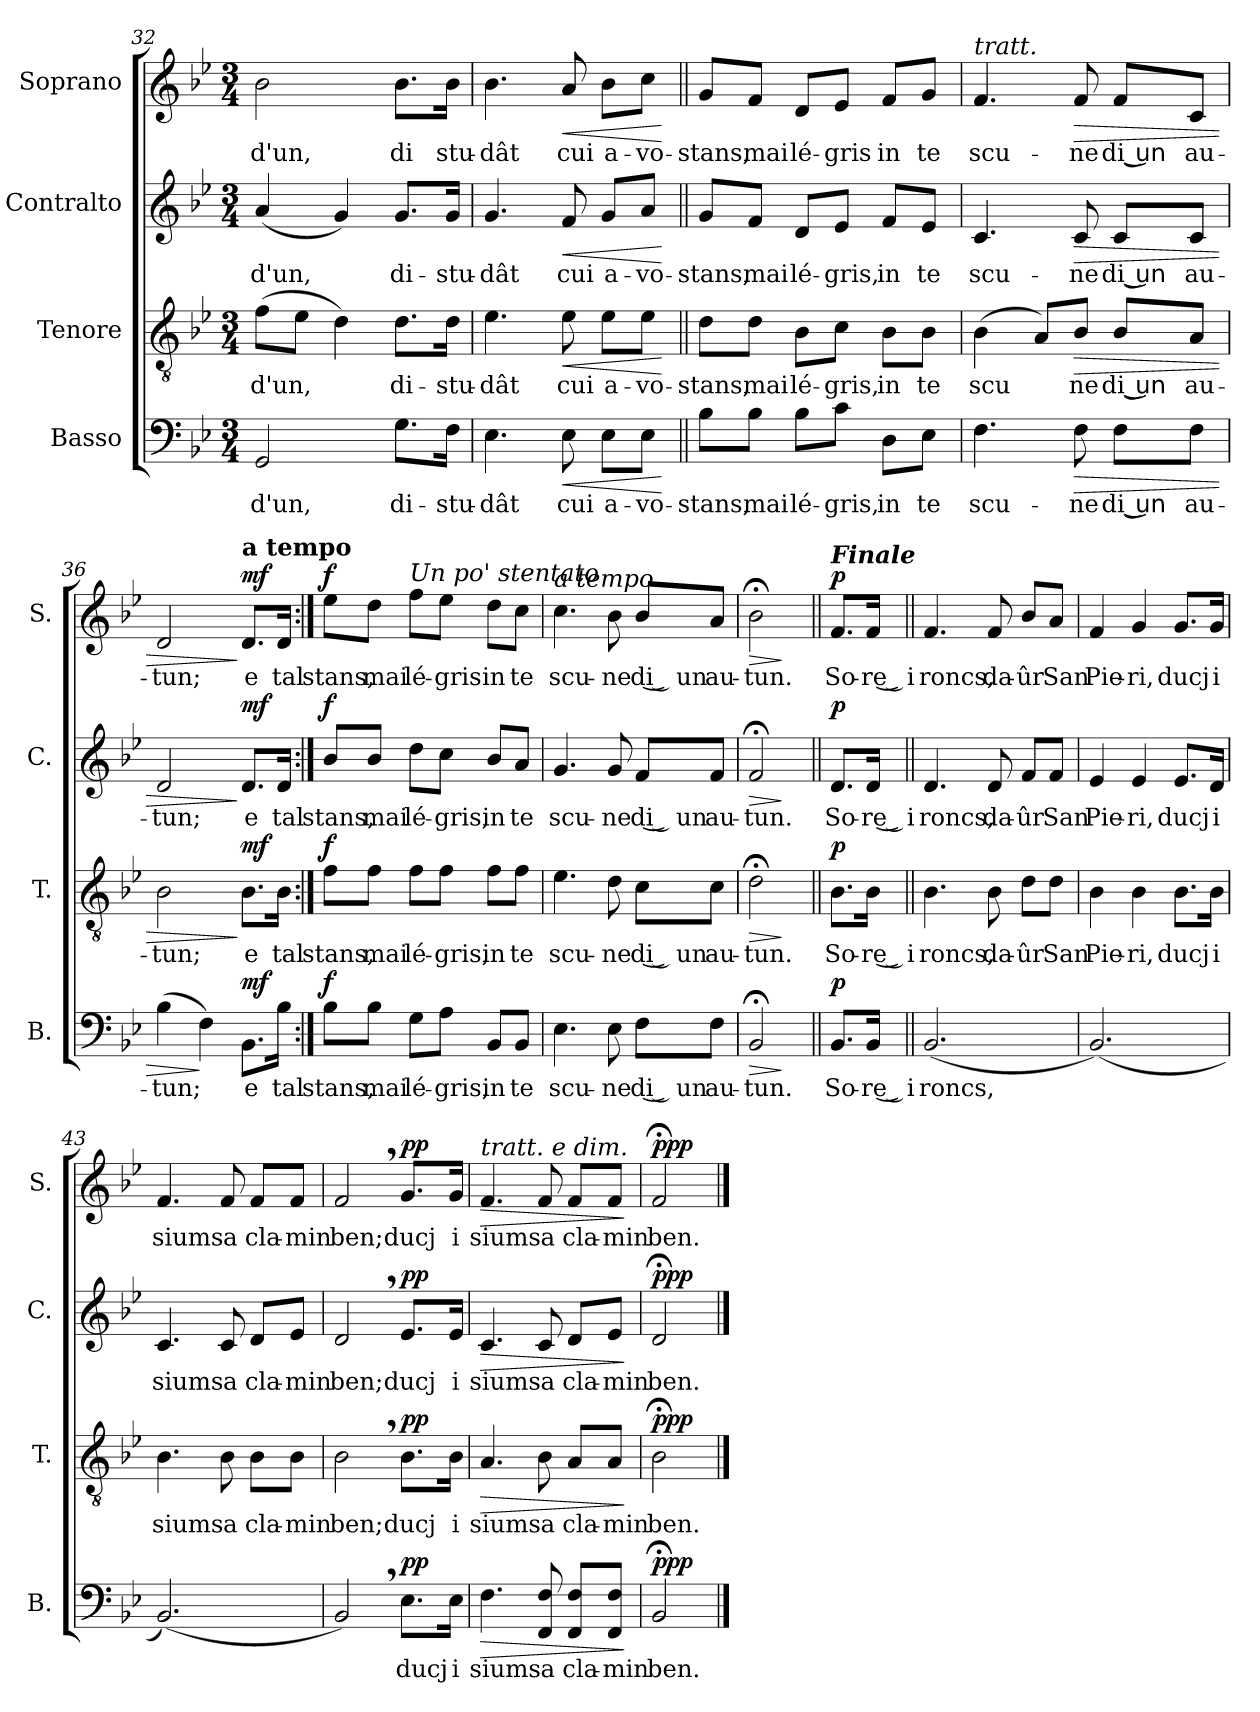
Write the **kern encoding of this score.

**kern	**text	**dynam	**kern	**text	**dynam	**kern	**text	**dynam	**kern	**text	**dynam
*part4	*part4	*part4	*part3	*part3	*part3	*part2	*part2	*part2	*part1	*part1	*part1
*staff4	*staff4	*staff4	*staff3	*staff3	*staff3	*staff2	*staff2	*staff2	*staff1	*staff1	*staff1
*I"Basso	*	*	*I"Tenore	*	*	*I"Contralto	*	*	*I"Soprano	*	*
*I'B.	*	*	*I'T.	*	*	*I'C.	*	*	*I'S.	*	*
!!LO:LB:g=z
*clefF4	*	*	*clefGv2	*	*	*clefG2	*	*	*clefG2	*	*
*k[b-e-]	*	*	*k[b-e-]	*	*	*k[b-e-]	*	*	*k[b-e-]	*	*
*M3/4	*	*	*M3/4	*	*	*M3/4	*	*	*M3/4	*	*
=32	=32	=32	=32	=32	=32	=32	=32	=32	=32	=32	=32
!	!LO:LY:b	!	!	!LO:LY:b	!	!	!LO:LY:b	!	!	!LO:LY:b	!
2GG/	d'un,	.	(>8f\L	d'un,	.	(<4a/	d'un,	.	2b-\	d'un,	.
.	.	.	8e-\J	.	.	.	.	.	.	.	.
.	.	.	4d\)	.	.	4g/)	.	.	.	.	.
!	!LO:LY:b	!	!	!LO:LY:b	!	!	!LO:LY:b	!	!	!LO:LY:b	!
8.G\L	di-	.	8.d\L	di-	.	8.g/L	di-	.	8.b-\L	di	.
!	!LO:LY:b	!	!	!LO:LY:b	!	!	!LO:LY:b	!	!	!LO:LY:b	!
16F\Jk	-stu-	.	16d\Jk	-stu-	.	16g/Jk	-stu-	.	16b-\Jk	stu-	.
=33	=33	=33	=33	=33	=33	=33	=33	=33	=33	=33	=33
!	!LO:LY:b	!	!	!LO:LY:b	!	!	!LO:LY:b	!	!	!LO:LY:b	!
4.E-\	-dât	.	4.e-\	-dât	.	4.g/	-dât	.	4.b-\	-dât	.
!	!LO:LY:b	!LO:HP:b	!	!LO:LY:b	!LO:HP:b	!	!LO:LY:b	!LO:HP:b	!	!LO:LY:b	!LO:HP:b
8E-\	cui	<	8e-\	cui	<	8f/	cui	<	8a/	cui	<
!	!LO:LY:b	!	!	!LO:LY:b	!	!	!LO:LY:b	!	!	!LO:LY:b	!
8E-\L	a-	.	8e-\L	a-	.	8g/L	a-	.	8b-\L	a-	.
!	!LO:LY:b	!	!	!LO:LY:b	!	!	!LO:LY:b	!	!	!LO:LY:b	!
8E-\J	-vo-	.	8e-\J	-vo-	.	8a/J	-vo-	.	8cc\J	-vo-	.
.	.	[	.	.	[	.	.	[	.	.	[
=34||	=34||	=34||	=34||	=34||	=34||	=34||	=34||	=34||	=34||	=34||	=34||
!	!LO:LY:b	!	!	!LO:LY:b	!	!	!LO:LY:b	!	!	!LO:LY:b	!
8B-\L	-stans,	.	8d\L	-stans,	.	8g/L	-stans,	.	8g/L	-stans,	.
!	!LO:LY:b	!	!	!LO:LY:b	!	!	!LO:LY:b	!	!	!LO:LY:b	!
8B-\J	mai	.	8d\J	mai	.	8f/J	mai	.	8f/J	mai	.
!	!LO:LY:b	!	!	!LO:LY:b	!	!	!LO:LY:b	!	!	!LO:LY:b	!
8B-\L	lé-	.	8B-\L	lé-	.	8d/L	lé-	.	8d/L	lé-	.
!	!LO:LY:b	!	!	!LO:LY:b	!	!	!LO:LY:b	!	!	!LO:LY:b	!
8c\J	-gris,	.	8c\J	-gris,	.	8e-/J	-gris,	.	8e-/J	-gris	.
!	!LO:LY:b	!	!	!LO:LY:b	!	!	!LO:LY:b	!	!	!LO:LY:b	!
8D\L	in	.	8B-\L	in	.	8f/L	in	.	8f/L	in	.
!	!LO:LY:b	!	!	!LO:LY:b	!	!	!LO:LY:b	!	!	!LO:LY:b	!
8E-\J	te	.	8B-\J	te	.	8e-/J	te	.	8g/J	te	.
=35	=35	=35	=35	=35	=35	=35	=35	=35	=35	=35	=35
!	!	!	!	!	!	!	!	!	!LO:TX:a:i:t=tratt.	!	!
!	!LO:LY:b	!	!	!LO:LY:b	!	!	!LO:LY:b	!	!	!LO:LY:b	!
4.F\	scu-	.	(>4B-\	scu	.	4.c/	scu-	.	4.f/	scu-	.
.	.	.	8A/L)	.	.	.	.	.	.	.	.
!	!LO:LY:b	!LO:HP:b	!	!LO:LY:b	!LO:HP:b	!	!LO:LY:b	!LO:HP:b	!	!LO:LY:b	!LO:HP:b
8F\	-ne	>	8B-/J	ne	>	8c/	-ne	>	8f/	-ne	>
!	!LO:LY:b	!	!	!LO:LY:b	!	!	!LO:LY:b	!	!	!LO:LY:b	!
8F\L	di ͜un	.	8B-/L	di ͜un	.	8c/L	di ͜un	.	8f/L	di ͜un	.
!	!LO:LY:b	!	!	!LO:LY:b	!	!	!LO:LY:b	!	!	!LO:LY:b	!
8F\J	au-	.	8A/J	au-	.	8c/J	au-	.	8c/J	au-	.
=36	=36	=36	=36	=36	=36	=36	=36	=36	=36	=36	=36
!	!LO:LY:b	!	!	!LO:LY:b	!	!	!LO:LY:b	!	!	!LO:LY:b	!
(>4B-\	-tun;	.	2B-\	-tun;	.	2d/	-tun;	.	2d/	-tun;	.
4F\)	.	]	.	.	.	.	.	.	.	.	.
!	!	!	!	!	!	!	!	!	!LO:TX:a:B:t=a tempo	!	!
!	!LO:LY:b	!LO:DY:a	!	!LO:LY:b	!LO:DY:n=1:a	!	!LO:LY:b	!LO:DY:n=1:a	!	!LO:LY:b	!LO:DY:n=1:a
8.BB-\L	e	mf	8.B-\L	e	] mf	8.d/L	e	] mf	8.d/L	e	] mf
!	!LO:LY:b	!	!	!LO:LY:b	!	!	!LO:LY:b	!	!	!LO:LY:b	!
16B-\Jk	tal	.	16B-\Jk	tal	.	16d/Jk	tal	.	16d/Jk	tal	.
=37:|!	=37:|!	=37:|!	=37:|!	=37:|!	=37:|!	=37:|!	=37:|!	=37:|!	=37:|!	=37:|!	=37:|!
!	!LO:LY:b	!LO:DY:a	!	!LO:LY:b	!LO:DY:a	!	!LO:LY:b	!LO:DY:a	!	!LO:LY:b	!LO:DY:a
8B-\L	stans,	f	8f\L	stans,	f	8b-/L	stans,	f	8ee-\L	stans,	f
!	!LO:LY:b	!	!	!LO:LY:b	!	!	!LO:LY:b	!	!	!LO:LY:b	!
8B-\J	mai	.	8f\J	mai	.	8b-/J	mai	.	8dd\J	mai	.
!	!	!	!	!	!	!	!	!	!LO:TX:a:i:t=Un po' stentato	!	!
!	!LO:LY:b	!	!	!LO:LY:b	!	!	!LO:LY:b	!	!	!LO:LY:b	!
8G\L	lé-	.	8f\L	lé-	.	8dd\L	lé-	.	8ff\L	lé-	.
!	!LO:LY:b	!	!	!LO:LY:b	!	!	!LO:LY:b	!	!	!LO:LY:b	!
8A\J	-gris,	.	8f\J	-gris,	.	8cc\J	-gris,	.	8ee-\J	-gris	.
!	!LO:LY:b	!	!	!LO:LY:b	!	!	!LO:LY:b	!	!	!LO:LY:b	!
8BB-/L	in	.	8f\L	in	.	8b-/L	in	.	8dd\L	in	.
!	!LO:LY:b	!	!	!LO:LY:b	!	!	!LO:LY:b	!	!	!LO:LY:b	!
8BB-/J	te	.	8f\J	te	.	8a/J	te	.	8cc\J	te	.
!!LO:PB:g=z
=38	=38	=38	=38	=38	=38	=38	=38	=38	=38	=38	=38
!	!	!	!	!	!	!	!	!	!LO:TX:a:i:t=a tempo	!	!
!	!LO:LY:b	!	!	!LO:LY:b	!	!	!LO:LY:b	!	!	!LO:LY:b	!
4.E-\	scu-	.	4.e-\	scu-	.	4.g/	scu-	.	4.cc\	scu-	.
!	!LO:LY:b	!	!	!LO:LY:b	!	!	!LO:LY:b	!	!	!LO:LY:b	!
8E-\	-ne	.	8d\	-ne	.	8g/	-ne	.	8b-\	-ne	.
!	!LO:LY:b	!	!	!LO:LY:b	!	!	!LO:LY:b	!	!	!LO:LY:b	!
8F\L	di͜ un	.	8c\L	di͜ un	.	8f/L	di͜ un	.	8b-/L	di͜ un	.
!	!LO:LY:b	!	!	!LO:LY:b	!	!	!LO:LY:b	!	!	!LO:LY:b	!
8F\J	au-	.	8c\J	au-	.	8f/J	au-	.	8a/J	au-	.
=39	=39	=39	=39	=39	=39	=39	=39	=39	=39	=39	=39
!	!LO:LY:b	!LO:HP:b	!	!LO:LY:b	!LO:HP:b	!	!LO:LY:b	!LO:HP:b	!	!LO:LY:b	!LO:HP:b
2BB-;</	-tun.	>	2d;<\	-tun.	>	2f;</	-tun.	>	2b-;<\	-tun.	>
.	.	]	.	.	]	.	.	]	.	.	]
=40||	=40||	=40||	=40||	=40||	=40||	=40||	=40||	=40||	=40||	=40||	=40||
!	!	!	!	!	!	!	!	!	!LO:TX:a:Bi:t=Finale	!	!
!	!LO:LY:b	!LO:DY:a	!	!LO:LY:b	!LO:DY:a	!	!LO:LY:b	!LO:DY:a	!	!LO:LY:b	!LO:DY:a
8.BB-/L	So-	p	8.B-\L	So-	p	8.d/L	So-	p	8.f/L	So-	p
!	!LO:LY:b	!	!	!LO:LY:b	!	!	!LO:LY:b	!	!	!LO:LY:b	!
16BB-/Jk	-re͜ i	.	16B-\Jk	-re͜ i	.	16d/Jk	-re͜ i	.	16f/Jk	-re͜ i	.
=41||	=41||	=41||	=41||	=41||	=41||	=41||	=41||	=41||	=41||	=41||	=41||
!	!LO:LY:b	!	!	!LO:LY:b	!	!	!LO:LY:b	!	!	!LO:LY:b	!
(<2.BB-/	roncs,	.	4.B-\	roncs,	.	4.d/	roncs,	.	4.f/	roncs,	.
!	!	!	!	!LO:LY:b	!	!	!LO:LY:b	!	!	!LO:LY:b	!
.	.	.	8B-\	da-	.	8d/	da-	.	8f/	da-	.
!	!	!	!	!LO:LY:b	!	!	!LO:LY:b	!	!	!LO:LY:b	!
.	.	.	8d\L	-ûr	.	8f/L	-ûr	.	8b-/L	-ûr	.
!	!	!	!	!LO:LY:b	!	!	!LO:LY:b	!	!	!LO:LY:b	!
.	.	.	8d\J	San	.	8f/J	San	.	8a/J	San	.
=42	=42	=42	=42	=42	=42	=42	=42	=42	=42	=42	=42
!	!	!	!	!LO:LY:b	!	!	!LO:LY:b	!	!	!LO:LY:b	!
(<2.BB-/)	.	.	4B-\	Pie-	.	4e-/	Pie-	.	4f/	Pie-	.
!	!	!	!	!LO:LY:b	!	!	!LO:LY:b	!	!	!LO:LY:b	!
.	.	.	4B-\	-ri,	.	4e-/	-ri,	.	4g/	-ri,	.
!	!	!	!	!LO:LY:b	!	!	!LO:LY:b	!	!	!LO:LY:b	!
.	.	.	8.B-\L	ducj	.	8.e-/L	ducj	.	8.g/L	ducj	.
!	!	!	!	!LO:LY:b	!	!	!LO:LY:b	!	!	!LO:LY:b	!
.	.	.	16B-\Jk	i	.	16d/Jk	i	.	16g/Jk	i	.
=43	=43	=43	=43	=43	=43	=43	=43	=43	=43	=43	=43
!	!	!	!	!LO:LY:b	!	!	!LO:LY:b	!	!	!LO:LY:b	!
(<2.BB-/)	.	.	4.B-\	siums	.	4.c/	siums	.	4.f/	siums	.
!	!	!	!	!LO:LY:b	!	!	!LO:LY:b	!	!	!LO:LY:b	!
.	.	.	8B-\	a	.	8c/	a	.	8f/	a	.
!	!	!	!	!LO:LY:b	!	!	!LO:LY:b	!	!	!LO:LY:b	!
.	.	.	8B-\L	cla-	.	8d/L	cla-	.	8f/L	cla-	.
!	!	!	!	!LO:LY:b	!	!	!LO:LY:b	!	!	!LO:LY:b	!
.	.	.	8B-\J	-min	.	8e-/J	-min	.	8f/J	-min	.
=44	=44	=44	=44	=44	=44	=44	=44	=44	=44	=44	=44
!	!	!	!	!LO:LY:b	!	!	!LO:LY:b	!	!	!LO:LY:b	!
2BB-,/)	.	.	2B-,\	ben;	.	2d,/	ben;	.	2f,/	ben;	.
!	!LO:LY:b	!LO:DY:a	!	!LO:LY:b	!LO:DY:a	!	!LO:LY:b	!LO:DY:a	!	!LO:LY:b	!LO:DY:a
8.E-\L	ducj	pp	8.B-\L	ducj	pp	8.e-/L	ducj	pp	8.g/L	ducj	pp
!	!LO:LY:b	!	!	!LO:LY:b	!	!	!LO:LY:b	!	!	!LO:LY:b	!
16E-\Jk	i	.	16B-\Jk	i	.	16e-/Jk	i	.	16g/Jk	i	.
!!LO:LB:g=z
=45	=45	=45	=45	=45	=45	=45	=45	=45	=45	=45	=45
!	!	!	!	!	!	!	!	!	!LO:TX:a:i:t=tratt. e dim.	!	!
!	!LO:LY:b	!LO:HP:b	!	!LO:LY:b	!LO:HP:b	!	!LO:LY:b	!LO:HP:b	!	!LO:LY:b	!LO:HP:b
4.F\	siums	>	4.A/	siums	>	4.c/	siums	>	4.f/	siums	>
!	!LO:LY:b	!	!	!LO:LY:b	!	!	!LO:LY:b	!	!	!LO:LY:b	!
8FF/ 8F/	a	.	8B-\	a	.	8c/	a	.	8f/	a	.
!	!LO:LY:b	!	!	!LO:LY:b	!	!	!LO:LY:b	!	!	!LO:LY:b	!
8FF/ 8F/L	cla-	.	8A/L	cla-	.	8d/L	cla-	.	8f/L	cla-	.
!	!LO:LY:b	!	!	!LO:LY:b	!	!	!LO:LY:b	!	!	!LO:LY:b	!
8FF/ 8F/J	-min	.	8A/J	-min	.	8e-/J	-min	.	8f/J	-min	.
.	.	]	.	.	]	.	.	]	.	.	]
=46	=46	=46	=46	=46	=46	=46	=46	=46	=46	=46	=46
!	!LO:LY:b	!LO:DY:a	!	!LO:LY:b	!LO:DY:a	!	!LO:LY:b	!LO:DY:a	!	!LO:LY:b	!LO:DY:a
2BB-;</	ben.	ppp	2B-;<\	ben.	ppp	2d;</	ben.	ppp	2f;</	ben.	ppp
==	==	==	==	==	==	==	==	==	==	==	==
*-	*-	*-	*-	*-	*-	*-	*-	*-	*-	*-	*-
